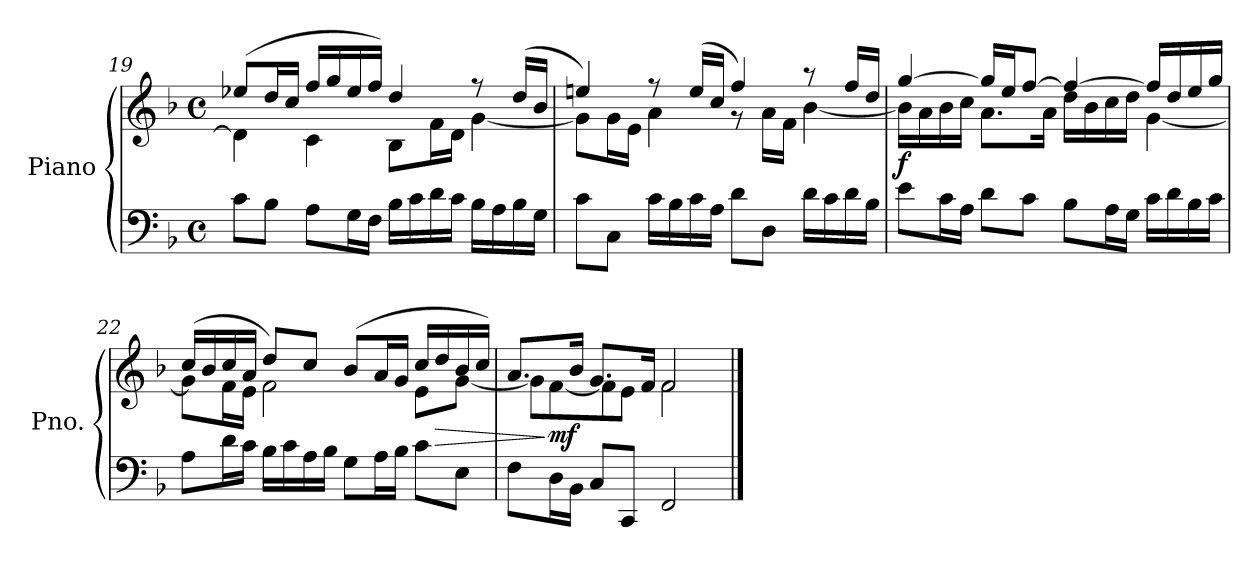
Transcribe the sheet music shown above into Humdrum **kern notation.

**kern	**kern	**dynam
*part1	*part1	*part1
*staff2	*staff1	*staff1/2
*I"Piano	*	*
*I'Pno.	*	*
*clefF4	*clefG2	*
*k[b-]	*k[b-]	*
*M4/4	*M4/4	*
*met(c)	*met(c)	*
=19	=19	=19
*	*^	*
8c\L	(>8ee-X/L	4d\]	.
8B-\J	16dd/L	.	.
.	16cc/JJ	.	.
8A\L	16ff/LL	4c\	.
.	16gg/	.	.
16G\L	16ee-/	.	.
16F\JJ	16ff/JJ)	.	.
16B-\LL	4dd/	8B-\L	.
16c\	.	.	.
16d\	.	16f\L	.
16c\JJ	.	16d\JJ	.
16B-\LL	8r	[4g\	.
16A\	.	.	.
16B-\	(>16dd/LL	.	.
16G\JJ	16b-/JJ	.	.
=20	=20	=20	=20
8c\L	4een/)	8g\L]	.
8C\J	.	16g\L	.
.	.	16e\JJ	.
16c\LL	8r	4a\	.
16B-\	.	.	.
16c\	(>16ee/LL	.	.
16A\JJ	16cc/JJ	.	.
8d\L	4ff/)	8r	.
8D\J	.	16a\LL	.
.	.	16f\JJ	.
16d\LL	8r	[4b-\	.
16c\	.	.	.
16d\	16ff/LL	.	.
16B-\JJ	16dd/JJ	.	.
=21	=21	=21	=21
!	!	!	!LO:DY:b
8e\L	[4gg/	16b-\LL]	f
.	.	16a\	.
16c\L	.	16b-\	.
16A\JJ	.	16cc\JJ	.
8d\L	16gg/LL]	8.a\L	.
.	16ee/J	.	.
8c\J	[8ff/J	.	.
.	.	16a\Jk	.
8B-\L	4ff/_	16dd\LL	.
.	.	16b-\	.
16A\L	.	16cc\	.
16G\JJ	.	16dd\JJ	.
16c\LL	16ff/LL]	[4g\	.
16d\	16dd/	.	.
16B-\	16ee/	.	.
16c\JJ	16gg/JJ	.	.
=22	=22	=22	=22
8A\L	(>16cc/LL	8g\L]	.
.	16b-/	.	.
16d\L	16cc/	16f\L	.
16c\JJ	16a/JJ	16e\JJ	.
16B-\LL	8dd/L)	2f\	.
16c\	.	.	.
16A\	8cc/J	.	.
16B-\JJ	.	.	.
8G\L	(>8b-/L	.	.
16A\L	16a/L	.	.
16B-\JJ	16g/JJ	.	.
8c\L	16cc/LL	8e\L	.
!	!	!	!LO:HP:b
.	16dd/	.	>
8E\J	16b-/	[8g\J	.
.	16cc/JJ)	.	.
=23	=23	=23	=23
8F\L	8.a/L	8g\L]	.
!	!	!	!LO:DY:n=1:b
16D\L	.	[8f\	] mf
16BB-\JJ	16b-/Jk	.	.
8C/L	8.g/L	8f\]	.
8CC/J	.	8e\J	.
.	16f/Jk	.	.
2FF/	2f/	2f\	.
*	*v	*v	*
==	==	==
*-	*-	*-
